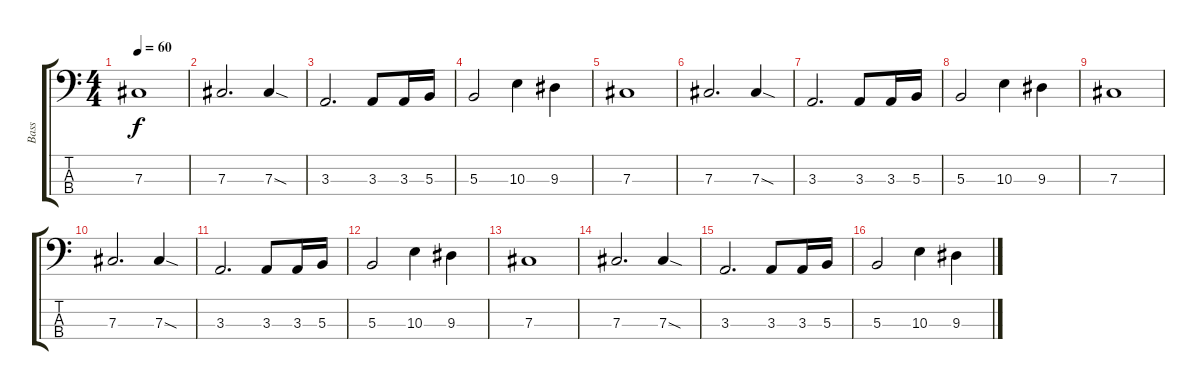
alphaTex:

\track ("Bass" "Bass") {instrument electricbasspick}
\staff {score tabs}
\tuning (E2 B1 Gb1 Db1) {hide}
\ts (4 4)
\tempo 60
\clef f4
\ks c
7.3.1{dy f} |
7.3.2{d} 7.3{sod}.4 |
3.3.2{d} 3.3.8 3.3.16 5.3.16 |
5.3.2 10.3.4 9.3.4 |
7.3.1 |
7.3.2{d} 7.3{sod}.4 |
3.3.2{d} 3.3.8 3.3.16 5.3.16 |
5.3.2 10.3.4 9.3.4 |
7.3.1 |
7.3.2{d} 7.3{sod}.4 |
3.3.2{d} 3.3.8 3.3.16 5.3.16 |
5.3.2 10.3.4 9.3.4 |
7.3.1 |
7.3.2{d} 7.3{sod}.4 |
3.3.2{d} 3.3.8 3.3.16 5.3.16 |
5.3.2 10.3.4 9.3.4
